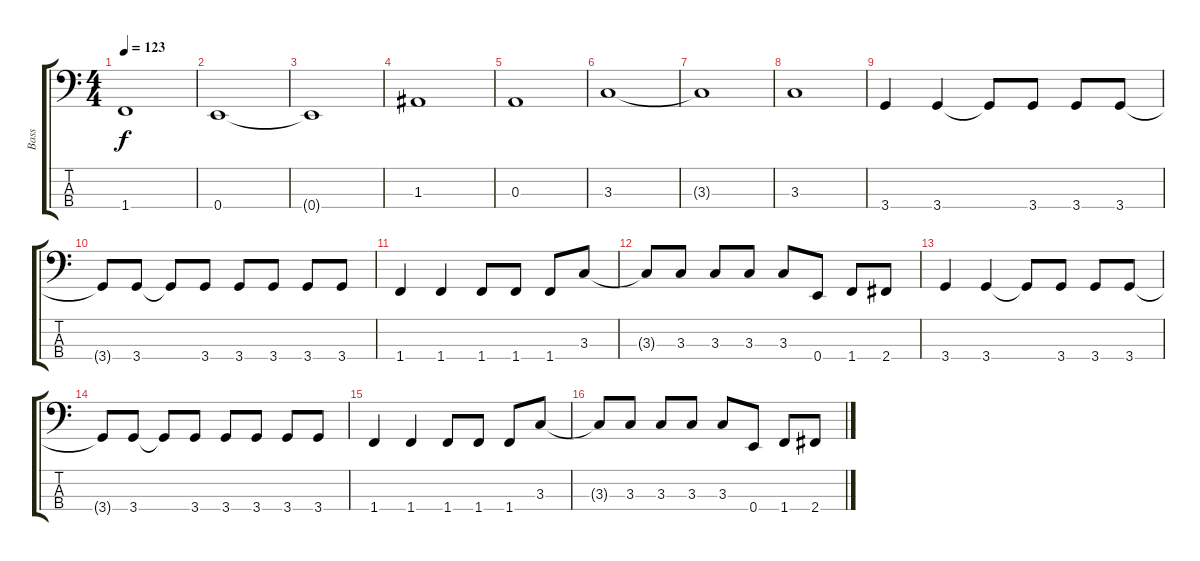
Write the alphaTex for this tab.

\track ("Bass" "Bass") {instrument electricbasspick}
\staff {score tabs}
\tuning (G2 D2 A1 E1) {hide}
\ts (4 4)
\tempo 123
\clef f4
\ks c
1.4.1{dy f} |
0.4.1 |
0.4{t}.1 |
1.3.1 |
0.3.1 |
3.3.1 |
3.3{t}.1 |
3.3.1 |
3.4.4 3.4.4 3.4{t}.8 3.4.8 3.4.8 3.4.8 |
3.4{t}.8 3.4.8 3.4{t}.8 3.4.8 3.4.8 3.4.8 3.4.8 3.4.8 |
1.4.4 1.4.4 1.4.8 1.4.8 1.4.8 3.3.8 |
3.3{t}.8 3.3.8 3.3.8 3.3.8 3.3.8 0.4.8 1.4.8 2.4.8 |
3.4.4 3.4.4 3.4{t}.8 3.4.8 3.4.8 3.4.8 |
3.4{t}.8 3.4.8 3.4{t}.8 3.4.8 3.4.8 3.4.8 3.4.8 3.4.8 |
1.4.4 1.4.4 1.4.8 1.4.8 1.4.8 3.3.8 |
3.3{t}.8 3.3.8 3.3.8 3.3.8 3.3.8 0.4.8 1.4.8 2.4.8
